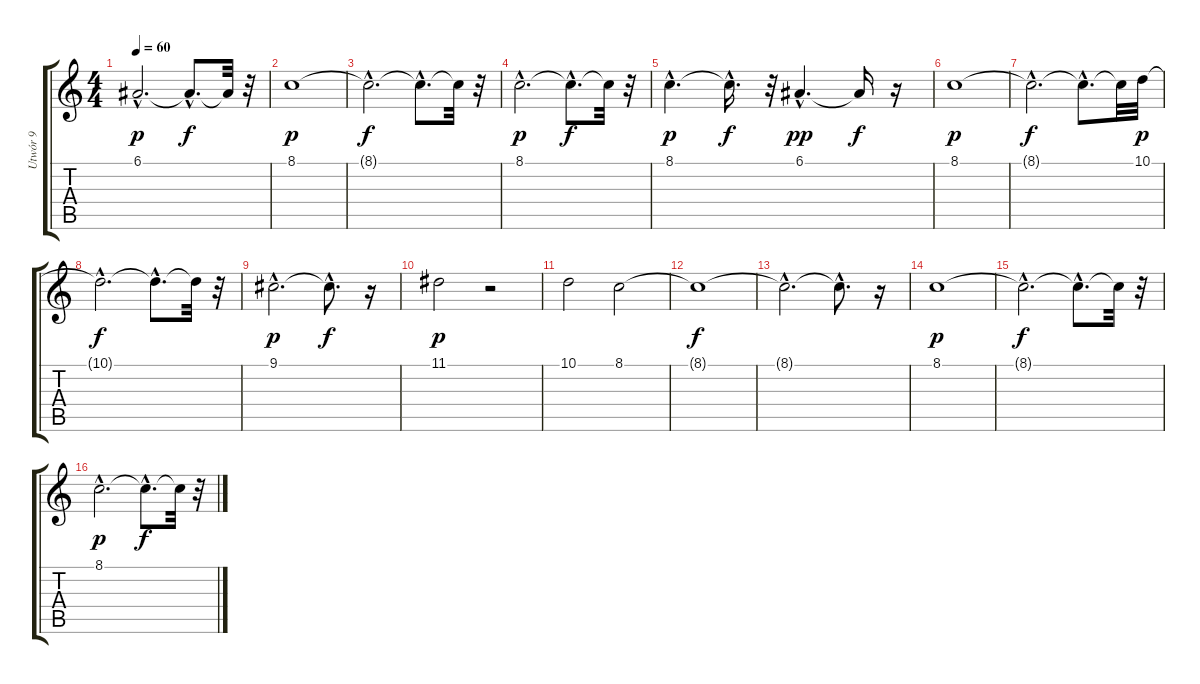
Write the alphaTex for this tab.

\track ("Utwór 9" "Utwór 9") {instrument stringensemble2}
\staff {score tabs}
\tuning (E4 B3 G3 D3 A2 E2) {hide}
\ts (4 4)
\tempo 60
\clef g2
\ks c
6.1{hac}.2{d dy p} 6.1{hac t}.8{d dy f} 6.1{t}.32 r.32 |
8.1.1{dy p} |
8.1{hac t}.2{d dy f} 8.1{hac t}.8{d} 8.1{t}.32 r.32 |
8.1{hac}.2{d dy p} 8.1{hac t}.8{d dy f} 8.1{t}.32 r.32 |
8.1{hac}.4{d dy p} 8.1{hac t}.16{d dy f} r.32 6.1{hac}.4{d dy pp} 6.1{t}.16{dy f} r.16 |
8.1.1{dy p} |
8.1{hac t}.2{d dy f} 8.1{hac t}.8{d} 8.1{t}.32 10.1.32{dy p} |
10.1{hac t}.2{d dy f} 10.1{hac t}.8{d} 10.1{t}.32 r.32 |
9.1{hac}.2{d dy p} 9.1{hac t}.8{d dy f} r.16 |
11.1.2{dy p} r.2 |
10.1.2 8.1.2 |
8.1{t}.1{dy f} |
8.1{hac t}.2{d} 8.1{hac t}.8{d} r.16 |
8.1.1{dy p} |
8.1{hac t}.2{d dy f} 8.1{hac t}.8{d} 8.1{t}.32 r.32 |
8.1{hac}.2{d dy p} 8.1{hac t}.8{d dy f} 8.1{t}.32 r.32
